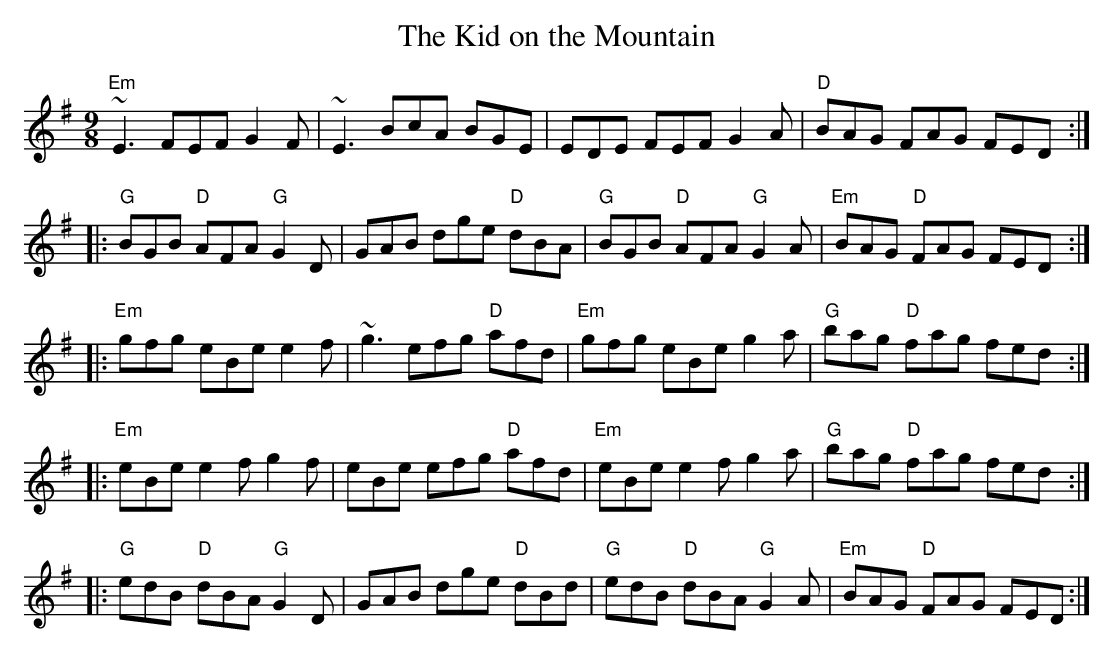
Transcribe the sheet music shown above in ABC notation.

X:1
T:The Kid on the Mountain
M:9/8
K:Em
"Em"~E3 FEF G2F|~E3 BcA BGE|EDE FEF G2A|"D"BAG FAG FED:|
|:"G"BGB "D"AFA "G"G2D|GAB dge "D"dBA|"G"BGB "D"AFA "G"G2A|"Em"BAG "D"FAG FED:|
|:"Em"gfg eBe e2f|~g3 efg "D"afd|"Em"gfg eBe g2a|"G"bag "D"fag fed:|
|:"Em"eBe e2f g2f|eBe efg "D"afd|"Em"eBe e2f g2a|"G"bag "D"fag fed:|
|:"G"edB "D"dBA "G"G2D|GAB dge "D"dBd|"G"edB "D"dBA "G"G2A|"Em"BAG "D"FAG FED:|
